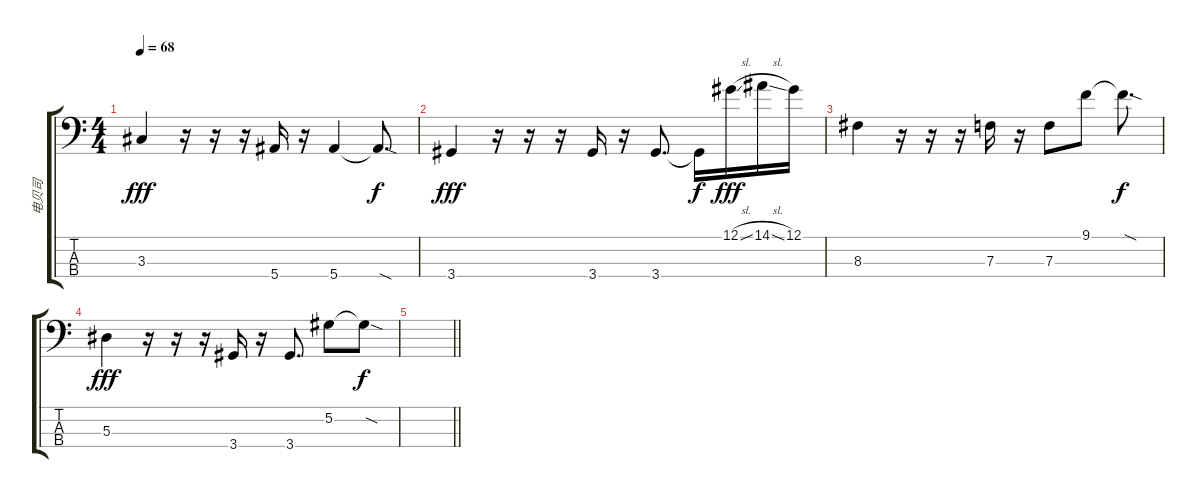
\track ("电贝司" "电贝司") {instrument electricbassfinger}
\staff {score tabs}
\tuning (Ab2 Eb2 Bb1 F1) {hide}
\ts (4 4)
\tempo 68
\clef f4
\ks c
3.3.4{dy fff} r.16 r.16 r.16 5.4.16 r.16 5.4.4 5.4{sod t}.8{d dy f} |
3.4.4{dy fff} r.16 r.16 r.16 3.4.16 r.16 3.4.8{d} 3.4{t}.16{dy f} 12.1{sl}.16{dy fff} 14.1{sl}.16 12.1.16 |
8.3.4 r.16 r.16 r.16 7.3.16 r.16 7.3.8 9.1.8 9.1{sod t}.8{d dy f} |
5.3.4{dy fff} r.16 r.16 r.16 3.4.16 r.16 3.4.8{d} 5.2.8 5.2{sod t}.8{dy f} |
\barLineRight lightlight
